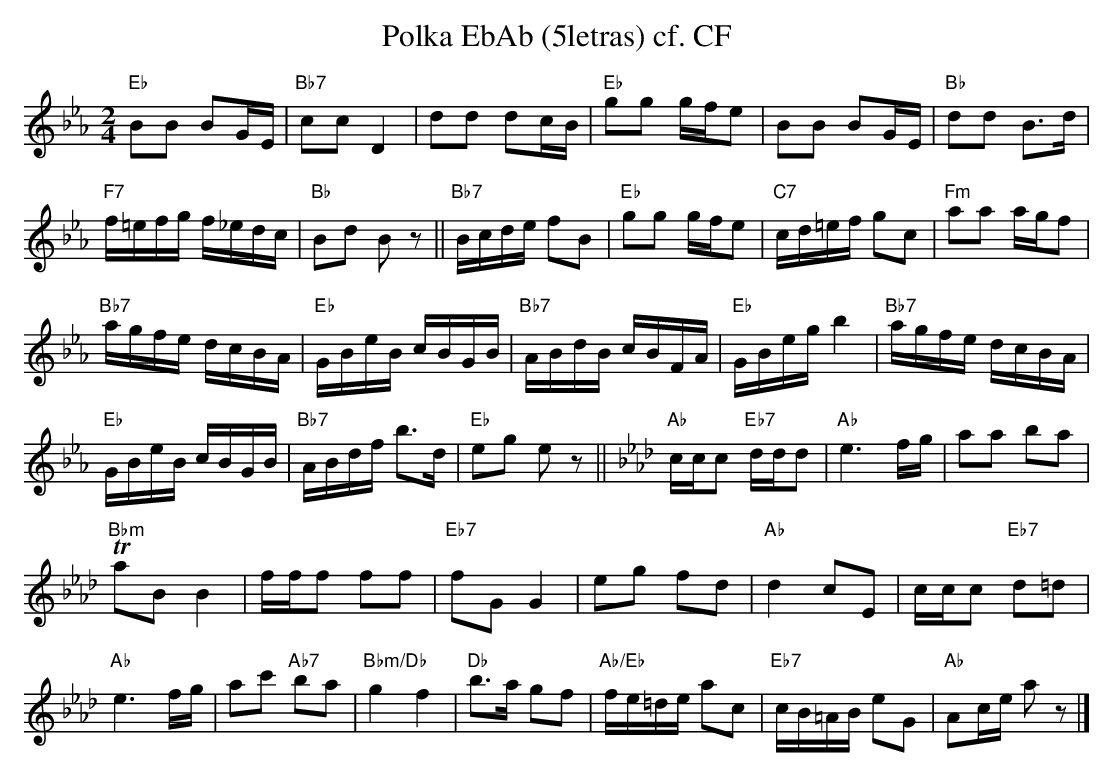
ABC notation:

X:1
T:Polka EbAb (5letras) cf. CF
M:2/4
L:1/16
K:Ebmaj%%MIDI gchordon
"Eb"B2B2 B2GE | "Bb7"c2c2D4 | d2d2 d2cB | "Eb"g2g2 gfe2 | B2B2 B2GE | "Bb"d2d2 B3d |
"F7"f=efg f_edc | "Bb"B2d2 B2z2 || "Bb7"Bcde f2B2 | "Eb"g2g2 gfe2 | "C7"cd=ef g2c2 | "Fm"a2a2 agf2 |
"Bb7"agfe dcBA | "Eb"GBeB cBGB | "Bb7"ABdB cBFA | "Eb"GBeg b4 | "Bb7"agfe dcBA |
"Eb"GBeB cBGB | "Bb7"ABdf b3d | "Eb"e2g2 e2z2 || [K:Abmaj] "Ab"ccc2 "Eb7"ddd2 | "Ab"e6fg | a2a2 b2a2 |
"Bbm"Ta2B2B4 | fff2 f2f2 | "Eb7"f2G2G4 | e2g2 f2d2 | "Ab"d4 c2E2 | ccc2 "Eb7"d2=d2 |
"Ab"e6fg | a2c'2 "Ab7"b2a2 | "Bbm/Db"g4f4 | "Db"b3a g2f2 | "Ab/Eb"fe=de a2c2 | "Eb7"cB=AB e2G2 | "Ab"A2ce a2z2 |]
